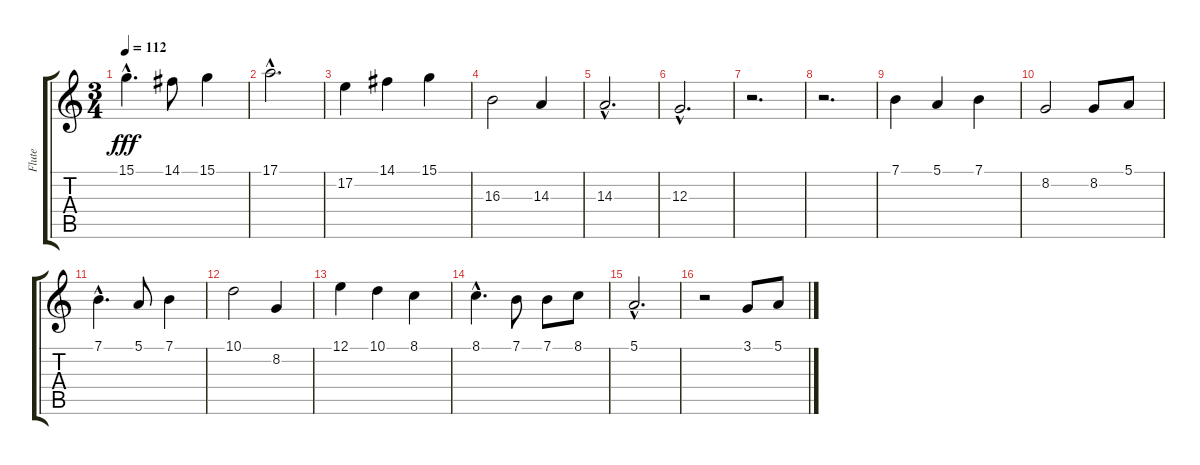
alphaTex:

\track ("Flute" "Flute") {instrument flute}
\staff {score tabs}
\tuning (E4 B3 G3 D3 A2 E2) {hide}
\ts (3 4)
\tempo 112
\clef g2
\ks c
15.1{hac}.4{d dy fff} 14.1.8 15.1.4 |
17.1{hac}.2{d} |
17.2.4 14.1.4 15.1.4 |
16.3.2 14.3.4 |
14.3{hac}.2{d} |
12.3{hac}.2{d} |
r.2{d} |
r.2{d} |
7.1.4 5.1.4 7.1.4 |
8.2.2 8.2.8 5.1.8 |
7.1{hac}.4{d} 5.1.8 7.1.4 |
10.1.2 8.2.4 |
12.1.4 10.1.4 8.1.4 |
8.1{hac}.4{d} 7.1.8 7.1.8 8.1.8 |
5.1{hac}.2{d} |
r.2 3.1.8 5.1.8
